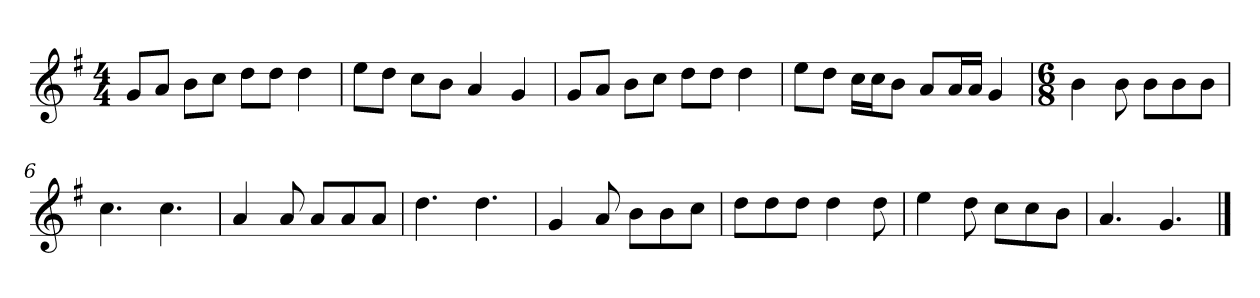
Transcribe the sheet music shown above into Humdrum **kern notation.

**kern
*part1
*staff1
*k[f#]
*M4/4
*MM120
=1
8gL
8aJ
8bL
8ccJ
8ddL
8ddJ
4dd
=2
8eeL
8ddJ
8ccL
8bJ
4a
4g
=3
8gL
8aJ
8bL
8ccJ
8ddL
8ddJ
4dd
=4
8eeL
8ddJ
16ccLL
16ccJ
8bJ
8aL
16aL
16aJJ
4g
=5
*M6/8
4b
8b
8bL
8b
8bJ
=6
4.cc
4.cc
=7
4a
8a
8aL
8a
8aJ
=8
4.dd
4.dd
=9
4g
8a
8bL
8b
8ccJ
=10
8ddL
8dd
8ddJ
4dd
8dd
=11
4ee
8dd
8ccL
8cc
8bJ
=12
4.a
4.g
==
*-
